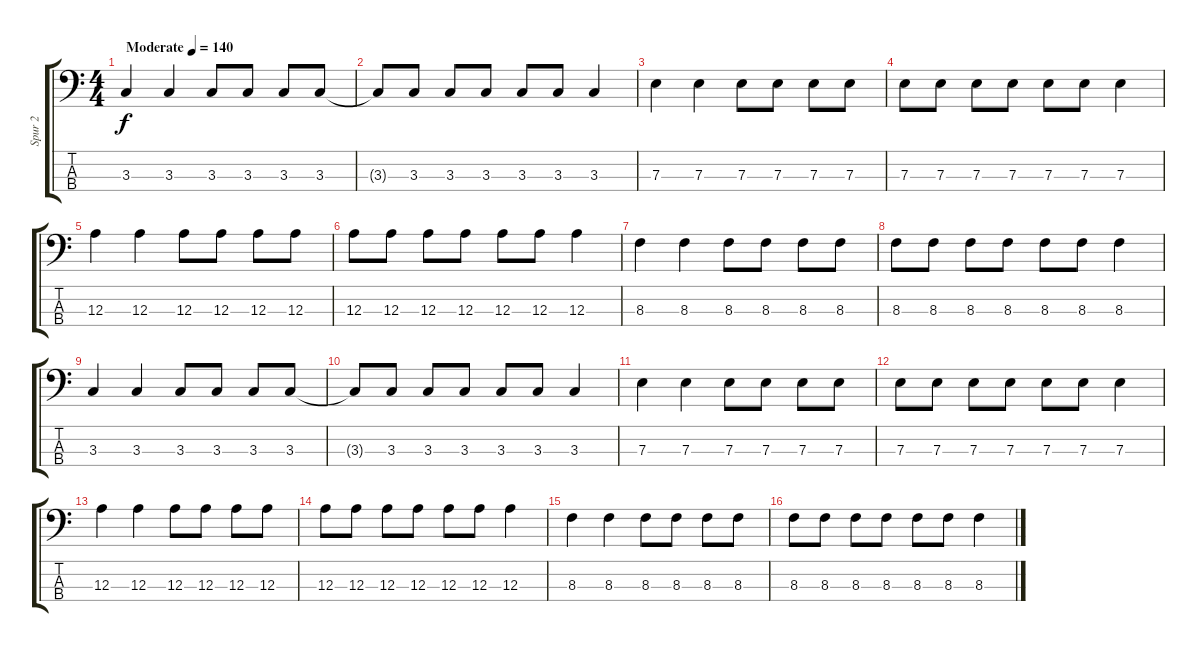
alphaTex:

\track ("Spur 2" "Spur 2") {instrument electricbasspick}
\staff {score tabs}
\tuning (G2 D2 A1 E1) {hide}
\ts (4 4)
\tempo (140 "Moderate")
\clef f4
\ks c
3.3.4{dy f instrument electricbasspick} 3.3.4 3.3.8 3.3.8 3.3.8 3.3.8 |
3.3{t}.8 3.3.8 3.3.8 3.3.8 3.3.8 3.3.8 3.3.4 |
7.3.4 7.3.4 7.3.8 7.3.8 7.3.8 7.3.8 |
7.3.8 7.3.8 7.3.8 7.3.8 7.3.8 7.3.8 7.3.4 |
12.3.4 12.3.4 12.3.8 12.3.8 12.3.8 12.3.8 |
12.3.8 12.3.8 12.3.8 12.3.8 12.3.8 12.3.8 12.3.4 |
8.3.4 8.3.4 8.3.8 8.3.8 8.3.8 8.3.8 |
8.3.8 8.3.8 8.3.8 8.3.8 8.3.8 8.3.8 8.3.4 |
3.3.4 3.3.4 3.3.8 3.3.8 3.3.8 3.3.8 |
3.3{t}.8 3.3.8 3.3.8 3.3.8 3.3.8 3.3.8 3.3.4 |
7.3.4 7.3.4 7.3.8 7.3.8 7.3.8 7.3.8 |
7.3.8 7.3.8 7.3.8 7.3.8 7.3.8 7.3.8 7.3.4 |
12.3.4 12.3.4 12.3.8 12.3.8 12.3.8 12.3.8 |
12.3.8 12.3.8 12.3.8 12.3.8 12.3.8 12.3.8 12.3.4 |
8.3.4 8.3.4 8.3.8 8.3.8 8.3.8 8.3.8 |
8.3.8 8.3.8 8.3.8 8.3.8 8.3.8 8.3.8 8.3.4
